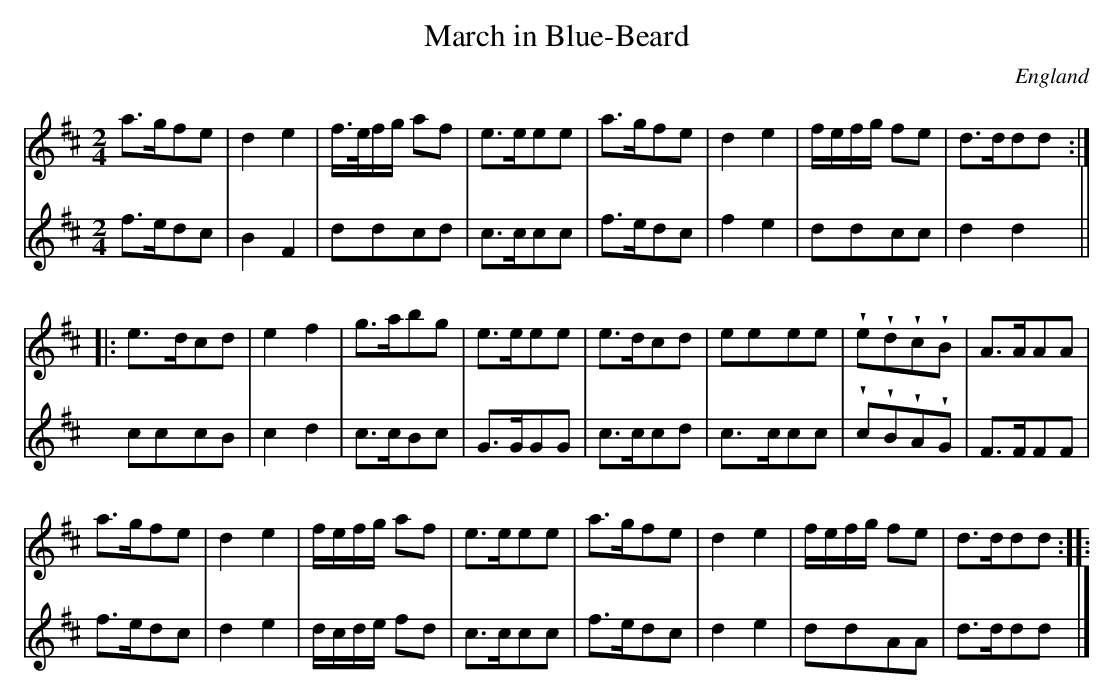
X:1
T:March in Blue-Beard
L:1/8
M:2/4
O:England
K:D major
U:W=!wedge!
V:1
a>gfe | d2e2 | f/>e/f/g/ af | e>eee |\
a>gfe | d2e2 | f/e/f/g/ fe | d>ddd :: ! \
e>dcd | e2f2 | g>abg | e>eee | \
e>dcd | eeee | WeWdWcWB | A>AAA |!\
a>gfe | d2e2 | f/e/f/g/ af | e>eee |\
a>gfe | d2e2 | f/e/f/g/ fe | d>ddd ::
V:2
f>edc | B2F2 | ddcd  | c>ccc | f>edc | f2e2  | ddcc     | d2d2 ||\
cccB  | c2d2 | c>cBc | G>GGG | c>ccd | c>ccc | WcWBWAWG | F>FFF |\
f>edc | d2e2 | d/c/d/e/ fd | c>ccc | f>edc | d2e2 | ddAA | d>ddd |]
